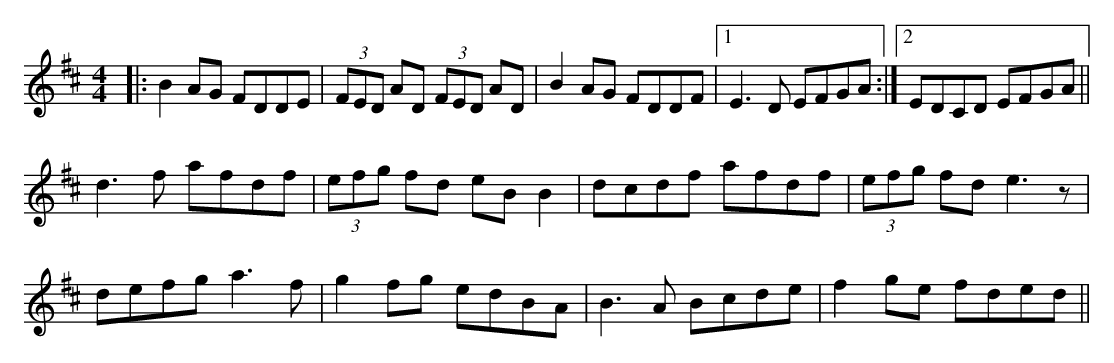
X:1
M:4/4
K:D
|:B2 AG FDDE|(3FED AD (3FED AD|B2 AG FDDF|1 E3 D EFGA:|2 EDCD EFGA||
d3 f afdf|(3efg fd eB B2|dcdf afdf|(3efg fd e3z|
defg a3 f|g2 fg edBA|B3 A Bcde|f2 ge fded||
